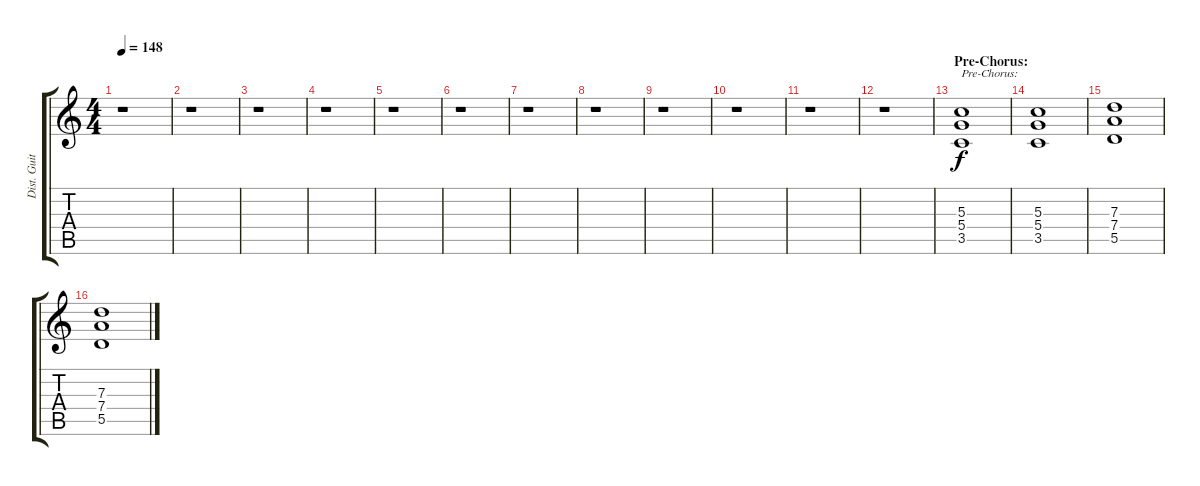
\track ("Dist. Guitar 2" "Dist. Guit") {instrument overdrivenguitar}
\staff {score tabs}
\tuning (E4 B3 G3 D3 A2 E2) {hide}
\ts (4 4)
\tempo 148
\clef g2
\ks c
r.1{dy f} |
r.1 |
r.1 |
r.1 |
r.1 |
r.1 |
r.1 |
r.1 |
r.1 |
r.1 |
r.1 |
r.1 |
\section ("" "Pre-Chorus:")
(5.3 5.4 3.5).1{txt "Pre-Chorus:"} |
(5.3 5.4 3.5).1 |
(7.3 7.4 5.5).1 |
(7.3 7.4 5.5).1
